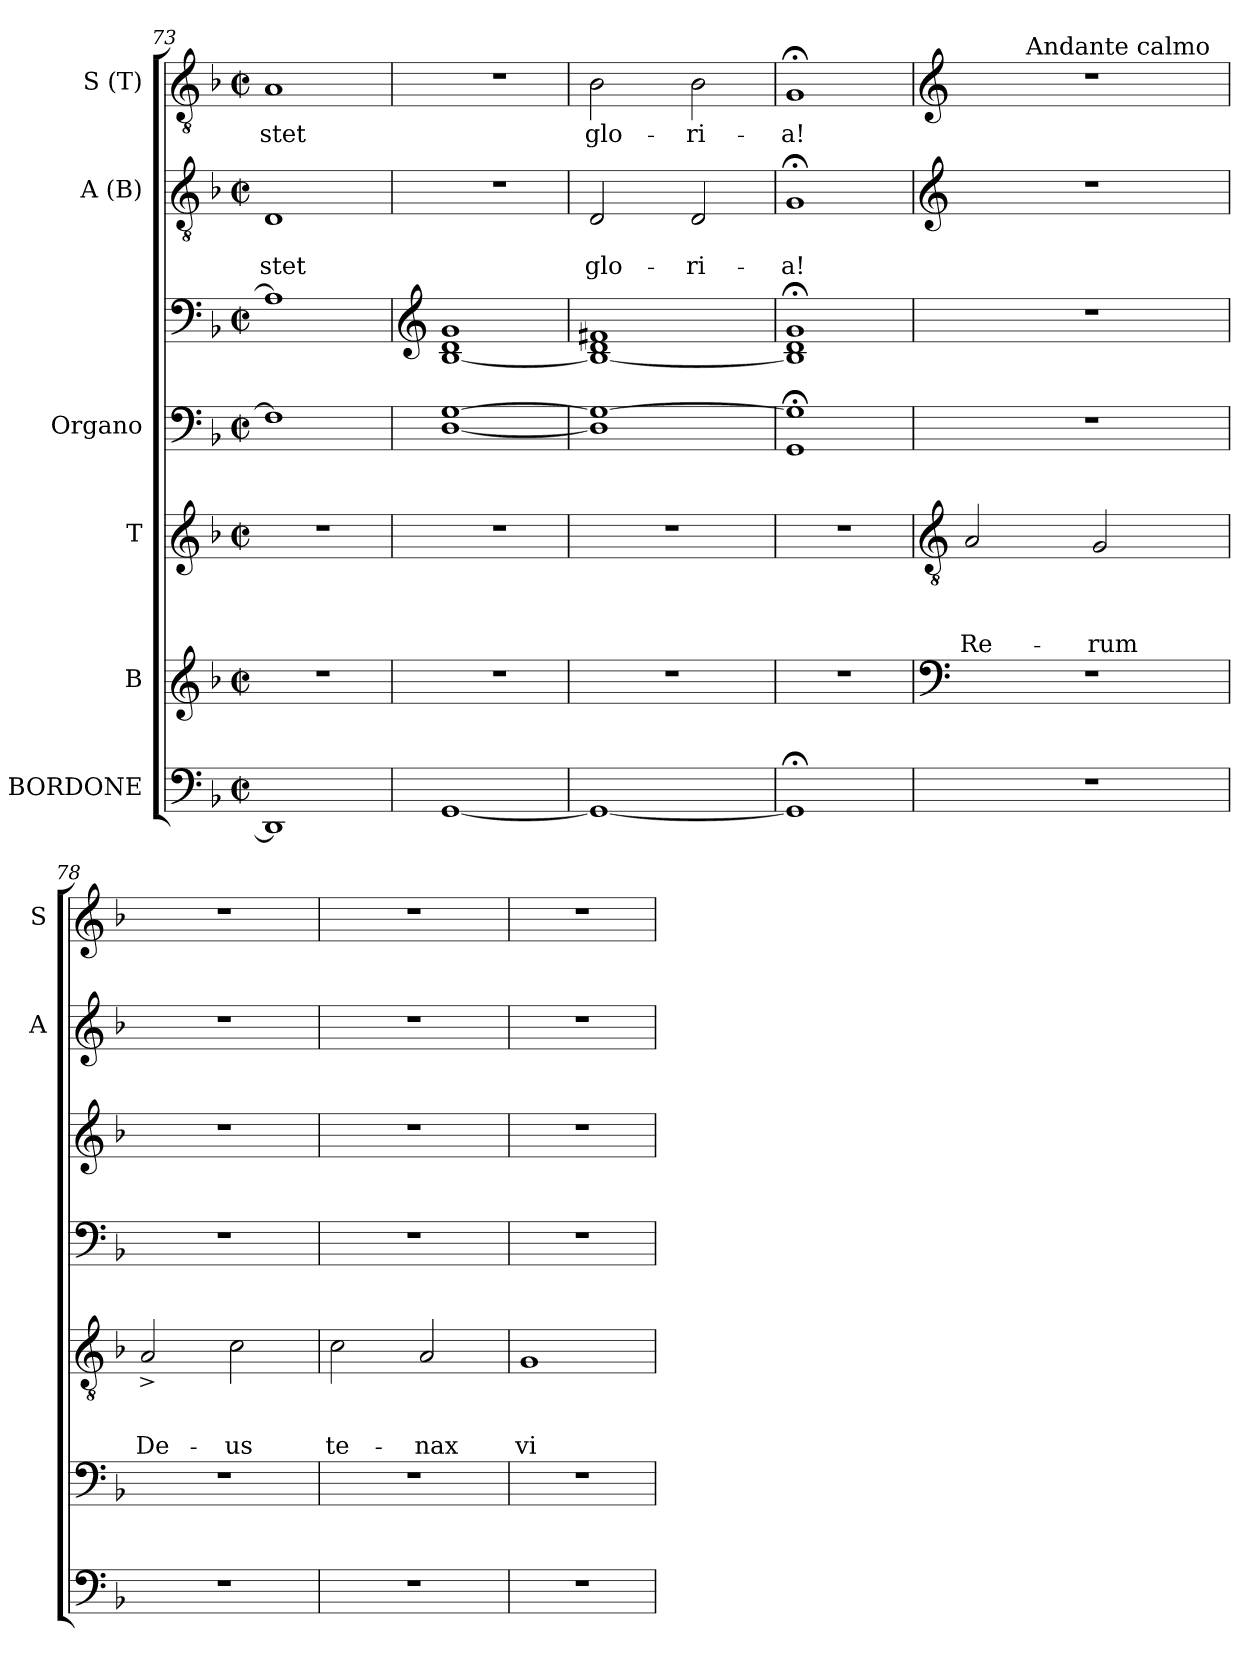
**kern	**kern	**kern	**text	**text	**text	**kern	**kern	**kern	**text	**text	**kern	**text
*part6	*part5	*part4	*part4	*part4	*part4	*part3	*part3	*part2	*part2	*part2	*part1	*part1
*staff7	*staff6	*staff5	*staff5	*staff5	*staff5	*staff4	*staff3	*staff2	*staff2	*staff2	*staff1	*staff1
*I"BORDONE	*I"B	*I"T	*	*	*	*I"Organo	*	*I"A (B)	*	*	*I"S (T)	*
*	*	*	*	*	*	*	*	*I'A	*	*	*I'S	*
*clefF4	*clefG2	*clefG2	*	*	*	*clefF4	*clefF4	*clefGv2	*	*	*clefGv2	*
*k[b-]	*k[b-]	*k[b-]	*	*	*	*k[b-]	*k[b-]	*k[b-]	*	*	*k[b-]	*
*F:	*F:	*F:	*	*	*	*F:	*F:	*F:	*	*	*F:	*
*M2/2	*M2/2	*M2/2	*	*	*	*M2/2	*M2/2	*M2/2	*	*	*M2/2	*
*met(c|)	*met(c|)	*met(c|)	*	*	*	*met(c|)	*met(c|)	*met(c|)	*	*	*met(c|)	*
=73	=73	=73	=73	=73	=73	=73	=73	=73	=73	=73	=73	=73
!	!	!	!	!	!	!	!	!	!	!LO:LY:b	!	!LO:LY:b
1DD]	1r	1r	.	.	.	1F]	1A]	1D	.	-stet	1A	-stet
=74	=74	=74	=74	=74	=74	=74	=74	=74	=74	=74	=74	=74
*	*	*	*	*	*	*	*clefG2	*	*	*	*	*
[<1GG	1r	1r	.	.	.	[<1D [>1G	[<1B- 1d 1g	1r	.	.	1r	.
=75	=75	=75	=75	=75	=75	=75	=75	=75	=75	=75	=75	=75
!	!	!	!	!	!	!	!	!	!	!LO:LY:b	!	!LO:LY:b
*	*	*	*	*	*	*	*	*^	*	*	*	*
1GG_	1r	1r	.	.	.	1D] 1G_	1B-_ 1d 1f#X	2D/	16ryy	.	glo-	2B-\	glo-
.	.	.	.	.	.	.	.	.	2...ryy	.	.	.	.
!	!	!	!	!	!	!	!	!	!	!	!LO:LY:b	!	!LO:LY:b
.	.	.	.	.	.	.	.	2D/	.	.	-ri-	2B-\	-ri-
=76	=76	=76	=76	=76	=76	=76	=76	=76	=76	=76	=76	=76	=76
!	!	!	!	!	!	!	!	!	!	!	!LO:LY:b	!	!LO:LY:b
*	*	*	*	*	*	*	*	*v	*v	*	*	*	*
1GG;]	1r	1r	.	.	.	1GG; 1G];	1B-]; 1d; 1g;	1G;	.	-a!	1G;	-a!
!!LO:PB:g=z
=77!	=77!	=77!	=77!	=77!	=77!	=77!	=77!	=77!	=77!	=77!	=77!	=77!
*	*clefF4	*clefGv2	*	*	*	*	*	*clefG2	*	*	*clefG2	*
!	!	!	!	!	!LO:LY:b	!	!	!	!	!	!	!
*	*	*^	*	*	*	*	*	*	*	*	*^	*
1r	1r	2A/	32ryy	.	.	Re-	1r	1r	1r	.	.	1r	8ryy	.
.	.	.	2ryy	.	.	.	.	.	.	.	.	.	.	.
.	.	.	.	.	.	.	.	.	.	.	.	.	32ryy	.
!	!	!	!	!	!	!	!	!	!	!	!	!	!LO:TX:a:t=Andante calmo	!
.	.	.	.	.	.	.	.	.	.	.	.	.	2ryy	.
!	!	!	!	!	!	!LO:LY:b	!	!	!	!	!	!	!	!
.	.	2G/	.	.	.	-rum	.	.	.	.	.	.	.	.
.	.	.	4...ryy	.	.	.	.	.	.	.	.	.	.	.
.	.	.	.	.	.	.	.	.	.	.	.	.	4ryy	.
.	.	.	.	.	.	.	.	.	.	.	.	.	16.ryy	.
=78	=78	=78	=78	=78	=78	=78	=78	=78	=78	=78	=78	=78	=78	=78
!	!	!	!	!	!	!LO:LY:b	!	!	!	!	!	!	!	!
*	*	*v	*v	*	*	*	*	*	*	*	*	*v	*v	*
1r	1r	2A^</	.	.	De-	1r	1r	1r	.	.	1r	.
!	!	!	!	!	!LO:LY:b	!	!	!	!	!	!	!
.	.	2c\	.	.	-us	.	.	.	.	.	.	.
=79	=79	=79	=79	=79	=79	=79	=79	=79	=79	=79	=79	=79
!	!	!	!	!	!LO:LY:b	!	!	!	!	!	!	!
1r	1r	2c\	.	.	te-	1r	1r	1r	.	.	1r	.
!	!	!	!	!	!LO:LY:b	!	!	!	!	!	!	!
.	.	2A/	.	.	-nax	.	.	.	.	.	.	.
=80	=80	=80	=80	=80	=80	=80	=80	=80	=80	=80	=80	=80
!	!	!	!	!	!LO:LY:b	!	!	!	!	!	!	!
1r	1r	1G	.	.	vi-	1r	1r	1r	.	.	1r	.
=	=	=	=	=	=	=	=	=	=	=	=	=
*-	*-	*-	*-	*-	*-	*-	*-	*-	*-	*-	*-	*-
